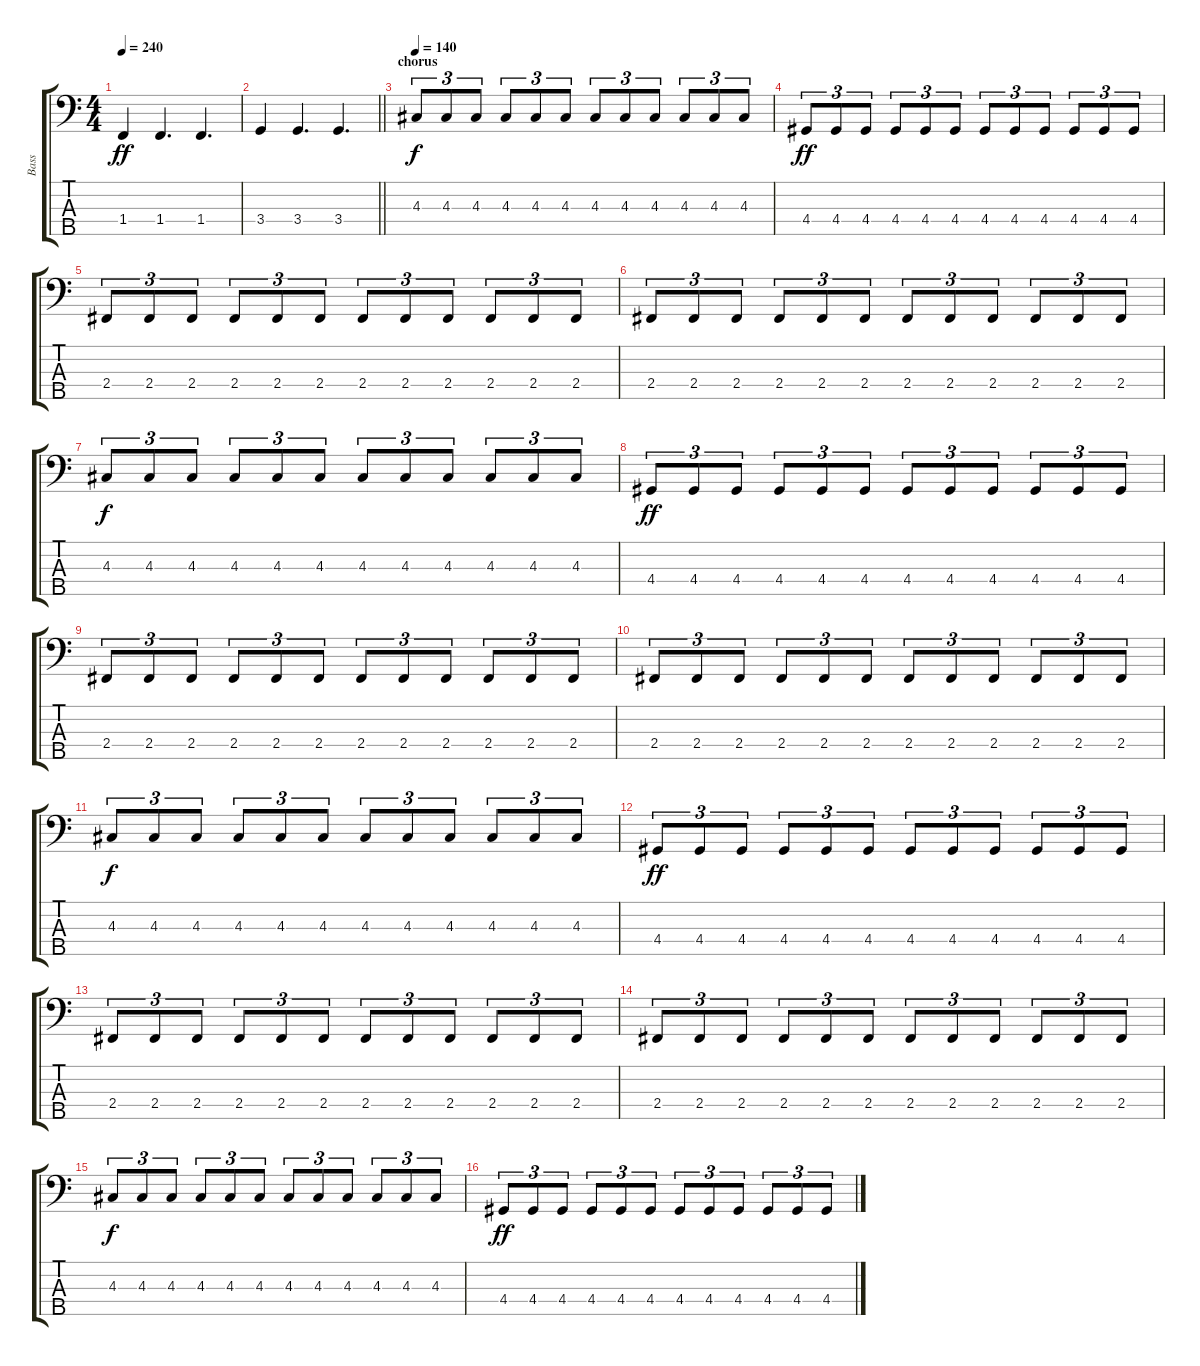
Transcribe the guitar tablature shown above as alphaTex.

\track ("Bass" "Bass") {instrument electricbassfinger}
\staff {score tabs}
\tuning (G2 D2 A1 E1 B0) {hide}
\ts (4 4)
\tempo 240
\clef f4
\ks c
1.4.4{dy ff} 1.4.4{d} 1.4.4{d} |
\barLineRight lightlight
3.4.4 3.4.4{d} 3.4.4{d} |
\section ("" "chorus")
\tempo 140
4.3.8{tu (3 2) dy f} 4.3.8{tu (3 2)} 4.3.8{tu (3 2)} 4.3.8{tu (3 2)} 4.3.8{tu (3 2)} 4.3.8{tu (3 2)} 4.3.8{tu (3 2)} 4.3.8{tu (3 2)} 4.3.8{tu (3 2)} 4.3.8{tu (3 2)} 4.3.8{tu (3 2)} 4.3.8{tu (3 2)} |
4.4.8{tu (3 2) dy ff} 4.4.8{tu (3 2)} 4.4.8{tu (3 2)} 4.4.8{tu (3 2)} 4.4.8{tu (3 2)} 4.4.8{tu (3 2)} 4.4.8{tu (3 2)} 4.4.8{tu (3 2)} 4.4.8{tu (3 2)} 4.4.8{tu (3 2)} 4.4.8{tu (3 2)} 4.4.8{tu (3 2)} |
2.4.8{tu (3 2)} 2.4.8{tu (3 2)} 2.4.8{tu (3 2)} 2.4.8{tu (3 2)} 2.4.8{tu (3 2)} 2.4.8{tu (3 2)} 2.4.8{tu (3 2)} 2.4.8{tu (3 2)} 2.4.8{tu (3 2)} 2.4.8{tu (3 2)} 2.4.8{tu (3 2)} 2.4.8{tu (3 2)} |
2.4.8{tu (3 2)} 2.4.8{tu (3 2)} 2.4.8{tu (3 2)} 2.4.8{tu (3 2)} 2.4.8{tu (3 2)} 2.4.8{tu (3 2)} 2.4.8{tu (3 2)} 2.4.8{tu (3 2)} 2.4.8{tu (3 2)} 2.4.8{tu (3 2)} 2.4.8{tu (3 2)} 2.4.8{tu (3 2)} |
4.3.8{tu (3 2) dy f} 4.3.8{tu (3 2)} 4.3.8{tu (3 2)} 4.3.8{tu (3 2)} 4.3.8{tu (3 2)} 4.3.8{tu (3 2)} 4.3.8{tu (3 2)} 4.3.8{tu (3 2)} 4.3.8{tu (3 2)} 4.3.8{tu (3 2)} 4.3.8{tu (3 2)} 4.3.8{tu (3 2)} |
4.4.8{tu (3 2) dy ff} 4.4.8{tu (3 2)} 4.4.8{tu (3 2)} 4.4.8{tu (3 2)} 4.4.8{tu (3 2)} 4.4.8{tu (3 2)} 4.4.8{tu (3 2)} 4.4.8{tu (3 2)} 4.4.8{tu (3 2)} 4.4.8{tu (3 2)} 4.4.8{tu (3 2)} 4.4.8{tu (3 2)} |
2.4.8{tu (3 2)} 2.4.8{tu (3 2)} 2.4.8{tu (3 2)} 2.4.8{tu (3 2)} 2.4.8{tu (3 2)} 2.4.8{tu (3 2)} 2.4.8{tu (3 2)} 2.4.8{tu (3 2)} 2.4.8{tu (3 2)} 2.4.8{tu (3 2)} 2.4.8{tu (3 2)} 2.4.8{tu (3 2)} |
2.4.8{tu (3 2)} 2.4.8{tu (3 2)} 2.4.8{tu (3 2)} 2.4.8{tu (3 2)} 2.4.8{tu (3 2)} 2.4.8{tu (3 2)} 2.4.8{tu (3 2)} 2.4.8{tu (3 2)} 2.4.8{tu (3 2)} 2.4.8{tu (3 2)} 2.4.8{tu (3 2)} 2.4.8{tu (3 2)} |
4.3.8{tu (3 2) dy f} 4.3.8{tu (3 2)} 4.3.8{tu (3 2)} 4.3.8{tu (3 2)} 4.3.8{tu (3 2)} 4.3.8{tu (3 2)} 4.3.8{tu (3 2)} 4.3.8{tu (3 2)} 4.3.8{tu (3 2)} 4.3.8{tu (3 2)} 4.3.8{tu (3 2)} 4.3.8{tu (3 2)} |
4.4.8{tu (3 2) dy ff} 4.4.8{tu (3 2)} 4.4.8{tu (3 2)} 4.4.8{tu (3 2)} 4.4.8{tu (3 2)} 4.4.8{tu (3 2)} 4.4.8{tu (3 2)} 4.4.8{tu (3 2)} 4.4.8{tu (3 2)} 4.4.8{tu (3 2)} 4.4.8{tu (3 2)} 4.4.8{tu (3 2)} |
2.4.8{tu (3 2)} 2.4.8{tu (3 2)} 2.4.8{tu (3 2)} 2.4.8{tu (3 2)} 2.4.8{tu (3 2)} 2.4.8{tu (3 2)} 2.4.8{tu (3 2)} 2.4.8{tu (3 2)} 2.4.8{tu (3 2)} 2.4.8{tu (3 2)} 2.4.8{tu (3 2)} 2.4.8{tu (3 2)} |
2.4.8{tu (3 2)} 2.4.8{tu (3 2)} 2.4.8{tu (3 2)} 2.4.8{tu (3 2)} 2.4.8{tu (3 2)} 2.4.8{tu (3 2)} 2.4.8{tu (3 2)} 2.4.8{tu (3 2)} 2.4.8{tu (3 2)} 2.4.8{tu (3 2)} 2.4.8{tu (3 2)} 2.4.8{tu (3 2)} |
4.3.8{tu (3 2) dy f} 4.3.8{tu (3 2)} 4.3.8{tu (3 2)} 4.3.8{tu (3 2)} 4.3.8{tu (3 2)} 4.3.8{tu (3 2)} 4.3.8{tu (3 2)} 4.3.8{tu (3 2)} 4.3.8{tu (3 2)} 4.3.8{tu (3 2)} 4.3.8{tu (3 2)} 4.3.8{tu (3 2)} |
4.4.8{tu (3 2) dy ff} 4.4.8{tu (3 2)} 4.4.8{tu (3 2)} 4.4.8{tu (3 2)} 4.4.8{tu (3 2)} 4.4.8{tu (3 2)} 4.4.8{tu (3 2)} 4.4.8{tu (3 2)} 4.4.8{tu (3 2)} 4.4.8{tu (3 2)} 4.4.8{tu (3 2)} 4.4.8{tu (3 2)}
